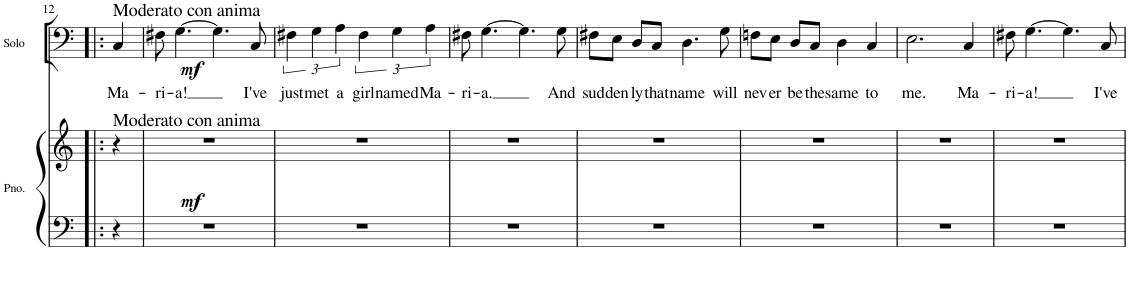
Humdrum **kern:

**kern	**text	**dynam
*part1	*part1	*part1
*staff1	*staff1	*staff1
*I"Bass Solo	*	*
*I'Solo	*	*
!!LO:PB:g=z
*clefF4	*	*
*k[]	*	*
*M4/4	*	*
*met(c)	*	*
=12!|:	=12!|:	=12!|:
!LO:TX:a:t=Moderato con anima	!	!
!	!LO:LY:b	!LO:DY:b
4C/	Ma-	mf
=13	=13	=13
!	!LO:LY:b	!
8F#X\	-ri-	.
!	!LO:LY:b	!
[4.G\	-a!	.
4.G\]	.	.
!	!LO:LY:b	!
8C/	I've	.
=14	=14	=14
!	!LO:LY:b	!
6F#X\	just	.
!	!LO:LY:b	!
6G\	met	.
!	!LO:LY:b	!
6A\	a	.
!	!LO:LY:b	!
6F#\	girl	.
!	!LO:LY:b	!
6G\	named	.
!	!LO:LY:b	!
6A\	Ma-	.
=15	=15	=15
!	!LO:LY:b	!
8F#X\	-ri-	.
!	!LO:LY:b	!
[4.G\	-a.	.
4.G\]	.	.
!	!LO:LY:b	!
8G\	And	.
=16	=16	=16
!	!LO:LY:b	!
8F#X\L	sud-	.
!	!LO:LY:b	!
8E\J	-den-	.
!	!LO:LY:b	!
8D/L	-ly	.
!	!LO:LY:b	!
8C/J	that	.
!	!LO:LY:b	!
4.D\	name	.
!	!LO:LY:b	!
8G\	will	.
=17	=17	=17
!	!LO:LY:b	!
8Fn\L	nev-	.
!	!LO:LY:b	!
8E\J	-er	.
!	!LO:LY:b	!
8D/L	be	.
!	!LO:LY:b	!
8C/J	the	.
!	!LO:LY:b	!
4D\	same	.
!	!LO:LY:b	!
4C/	to	.
=18	=18	=18
!	!LO:LY:b	!
2.E\	me.	.
!	!LO:LY:b	!
4C/	Ma-	.
=19	=19	=19
!	!LO:LY:b	!
8F#X\	-ri-	.
!	!LO:LY:b	!
[4.G\	-a!	.
4.G\]	.	.
!	!LO:LY:b	!
8C/	I've	.
=	=	=
*-	*-	*-
